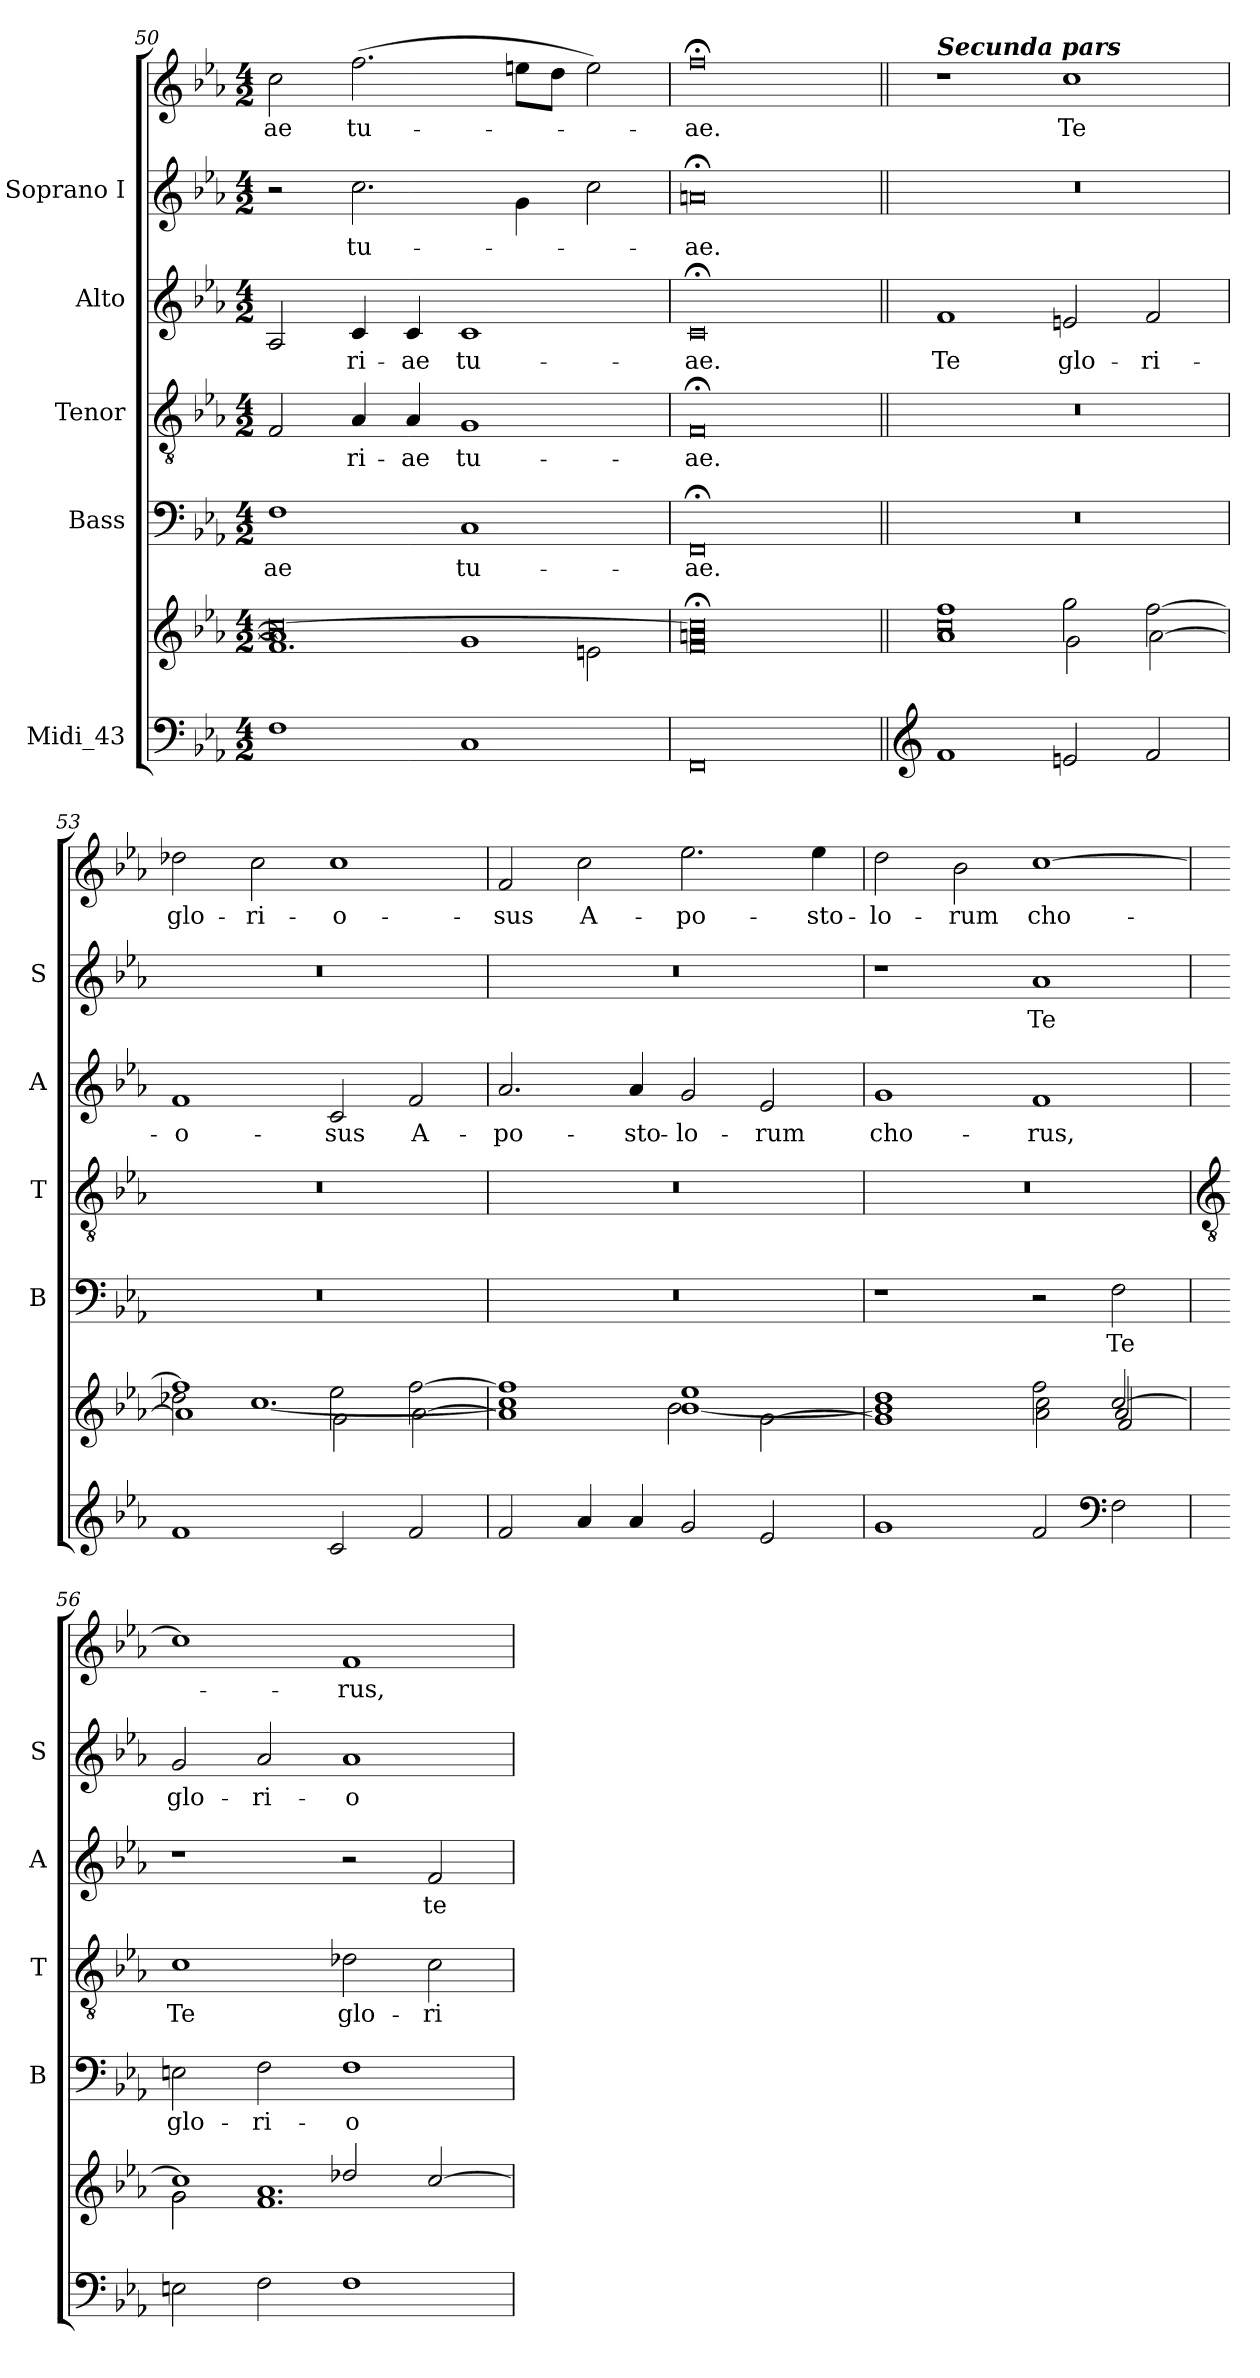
**kern	**kern	**kern	**text	**kern	**text	**kern	**text	**kern	**text	**kern	**text
*part5	*part5	*part4	*part4	*part3	*part3	*part2	*part2	*part1	*part1	*part1	*part1
*staff7	*staff6	*staff5	*staff5	*staff4	*staff4	*staff3	*staff3	*staff2	*staff2	*staff1	*staff1
*I"Midi_43	*	*I"Bass	*	*I"Tenor	*	*I"Alto	*	*I"Soprano I	*	*	*
*	*	*I'B	*	*I'T	*	*I'A	*	*I'S	*	*	*
*clefF4	*clefG2	*clefF4	*	*clefGv2	*	*clefG2	*	*clefG2	*	*clefG2	*
*k[b-e-a-]	*k[b-e-a-]	*k[b-e-a-]	*	*k[b-e-a-]	*	*k[b-e-a-]	*	*k[b-e-a-]	*	*k[b-e-a-]	*
*E-:	*E-:	*E-:	*	*E-:	*	*E-:	*	*E-:	*	*E-:	*
*M4/2	*M4/2	*M4/2	*	*M4/2	*	*M4/2	*	*M4/2	*	*M4/2	*
=50	=50	=50	=50	=50	=50	=50	=50	=50	=50	=50	=50
*	*^	*	*	*	*	*	*	*	*	*	*
*	*	*^	*	*	*	*	*	*	*	*	*	*
!	!	!	!	!	!LO:LY:b	!	!	!	!	!	!	!	!LO:LY:b
1F	0cc/_	1a-\]	1.f\]	1F	-ae	2F	.	2A-	.	2r	.	2cc	ae
!	!	!	!	!	!	!	!LO:LY:b	!	!LO:LY:b	!	!LO:LY:b	!	!LO:LY:b
.	.	.	.	.	.	4A-/	ri-	4c	ri-	2.cc	tu-	(>2.ff	tu-
!	!	!	!	!	!	!	!LO:LY:b	!	!LO:LY:b	!	!	!	!
.	.	.	.	.	.	4A-/	-ae	4c	-ae	.	.	.	.
!	!	!	!	!	!LO:LY:b	!	!LO:LY:b	!	!LO:LY:b	!	!	!	!
1C	.	1g\	.	1C	tu-	1G	tu-	1c	tu-	.	.	.	.
.	.	.	.	.	.	.	.	.	.	4g\	.	8eenL	.
.	.	.	.	.	.	.	.	.	.	.	.	8ddJ	.
.	.	.	2en\	.	.	.	.	.	.	2cc	.	2ee)	.
=51	=51	=51	=51	=51	=51	=51	=51	=51	=51	=51	=51	=51	=51
!	!	!	!	!	!LO:LY:b	!	!LO:LY:b	!	!LO:LY:b	!	!LO:LY:b	!	!LO:LY:b
0FF	0cc;</]	0an\	0f\	0FF;<	-ae.	0F;<	-ae.	0c;<	-ae.	0an;<	ae.	0ff;<	ae.
=52||	=52||	=52||	=52||	=52||	=52||	=52||	=52||	=52||	=52||	=52||	=52||	=52||	=52||
*clefG2	*	*	*	*	*	*	*	*	*	*	*	*	*
!	!	!	!	!	!	!	!	!	!	!	!	!LO:TX:a:Bi:t=Secunda pars	!
!	!	!	!	!	!	!	!	!	!LO:LY:b	!	!	!	!
1f	1ff/	0cc\	1a-\	0r	.	0r	.	1f	Te	0r	.	1r	.
!	!	!	!	!	!	!	!	!	!LO:LY:b	!	!	!	!LO:LY:b
2en	2gg\	.	2g\	.	.	.	.	2en	glo-	.	.	1cc	Te
!	!	!	!	!	!	!	!	!	!LO:LY:b	!	!	!	!
2f	[2ff\	.	[2a-\	.	.	.	.	2f	-ri-	.	.	.	.
=53	=53	=53	=53	=53	=53	=53	=53	=53	=53	=53	=53	=53	=53
!	!	!	!	!	!	!	!	!	!LO:LY:b	!	!	!	!LO:LY:b
1f	1ff/]	2dd-X\	1a-\]	0r	.	0r	.	1f	-o-	0r	.	2dd-X	glo-
!	!	!	!	!	!	!	!	!	!	!	!	!	!LO:LY:b
.	.	[1.cc\	.	.	.	.	.	.	.	.	.	2cc	-ri-
!	!	!	!	!	!	!	!	!	!LO:LY:b	!	!	!	!LO:LY:b
2c	2ee-\	.	2g\	.	.	.	.	2c	-sus	.	.	1cc	-o-
!	!	!	!	!	!	!	!	!	!LO:LY:b	!	!	!	!
2f	[2ff\	.	[2a-\	.	.	.	.	2f	A-	.	.	.	.
=54	=54	=54	=54	=54	=54	=54	=54	=54	=54	=54	=54	=54	=54
!	!	!	!	!	!	!	!	!	!LO:LY:b	!	!	!	!LO:LY:b
2f	1ff/]	1cc\]	1a-\]	0r	.	0r	.	2.a-/	-po-	0r	.	2f	-sus
!	!	!	!	!	!	!	!	!	!	!	!	!	!LO:LY:b
4a-/	.	.	.	.	.	.	.	.	.	.	.	2cc	A-
!	!	!	!	!	!	!	!	!	!LO:LY:b	!	!	!	!
4a-/	.	.	.	.	.	.	.	4a-/	-sto-	.	.	.	.
!	!	!	!	!	!	!	!	!	!LO:LY:b	!	!	!	!LO:LY:b
2g	1ee-/	[1b-\	2b-\	.	.	.	.	2g	-lo-	.	.	2.ee-	-po-
!	!	!	!	!	!	!	!	!	!LO:LY:b	!	!	!	!
2e-	.	.	[2g\	.	.	.	.	2e-	-rum	.	.	.	.
!	!	!	!	!	!	!	!	!	!	!	!	!	!LO:LY:b
.	.	.	.	.	.	.	.	.	.	.	.	4ee-	-sto-
=55	=55	=55	=55	=55	=55	=55	=55	=55	=55	=55	=55	=55	=55
!	!	!	!	!	!	!	!	!	!LO:LY:b	!	!	!	!LO:LY:b
1g	1dd/	1b-\]	1g\]	1r	.	0r	.	1g	cho-	1r	.	2dd	-lo-
!	!	!	!	!	!	!	!	!	!	!	!	!	!LO:LY:b
.	.	.	.	.	.	.	.	.	.	.	.	2b-	-rum
!	!	!	!	!	!	!	!	!	!LO:LY:b	!	!LO:LY:b	!	!LO:LY:b
2f	2ff\	2cc\	2a-\	2r	.	.	.	1f	-rus,	1a-	Te	[1cc	cho-
*clefF4	*	*	*	*	*	*	*	*	*	*	*	*	*
!	!	!	!	!	!LO:LY:b	!	!	!	!	!	!	!	!
2F	[2cc/	2a-/	2f/	2F	Te	.	.	.	.	.	.	.	.
!!LO:LB:g=z
=56	=56	=56	=56	=56	=56	=56	=56	=56	=56	=56	=56	=56	=56
*	*	*	*	*	*	*clefGv2	*	*	*	*	*	*	*
!	!	!	!	!	!LO:LY:b	!	!LO:LY:b	!	!	!	!LO:LY:b	!	!
2En	1cc/]	2g\	2g\	2En	glo-	1c	Te	1r	.	2g	glo-	1cc]	.
!	!	!	!	!	!LO:LY:b	!	!	!	!	!	!LO:LY:b	!	!
2F	.	1.a-\	1.f\	2F	-ri-	.	.	.	.	2a-/	-ri-	.	.
!	!	!	!	!	!LO:LY:b	!	!LO:LY:b	!	!	!	!LO:LY:b	!	!LO:LY:b
1F	2dd-X/	.	.	1F	-o-	2d-X	glo-	2r	.	1a-	-o-	1f	rus,
!	!	!	!	!	!	!	!LO:LY:b	!	!LO:LY:b	!	!	!	!
.	[2cc/	.	.	.	.	2c	-ri-	2f	te	.	.	.	.
*	*v	*v	*v	*	*	*	*	*	*	*	*	*	*
=	=	=	=	=	=	=	=	=	=	=	=
*-	*-	*-	*-	*-	*-	*-	*-	*-	*-	*-	*-
